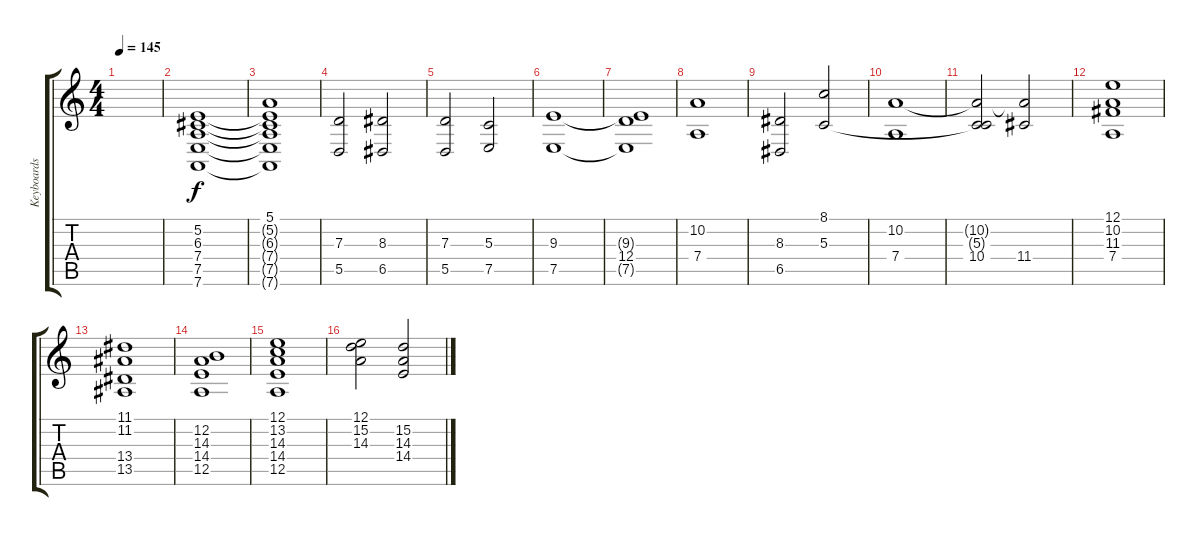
\track ("Keyboards II" "Keyboards ") {instrument pad2warm}
\staff {score tabs}
\tuning (E4 B3 G3 D3 A2 D2) {hide}
\ts (4 4)
\tempo 145
\clef g2
\ks c
|
(5.2 6.3 7.4 7.5 7.6).1{volume 14 instrument stringensemble1} |
(5.1 5.2{t} 6.3{t} 7.4{t} 7.5{t} 7.6{t}).1 |
(7.3 5.5).2 (8.3 6.5).2 |
(7.3 5.5).2 (5.3 7.5).2 |
(9.3 7.5).1 |
(9.3{t} 12.4 7.5{t}).1 |
(10.2 7.4).1 |
(8.3 6.5).2 (8.1 5.3).2 |
(10.2 7.4).1 |
(10.2{t} 5.3{t} 10.4).2 (10.2{t} 11.4).2 |
(12.1 10.2 11.3 7.4).1 |
(11.1 11.2 13.4 13.5).1 |
(12.2 14.3 14.4 12.5).1 |
(12.1 13.2 14.3 14.4 12.5).1 |
(12.1 15.2 14.3).2 (15.2 14.3 14.4).2
